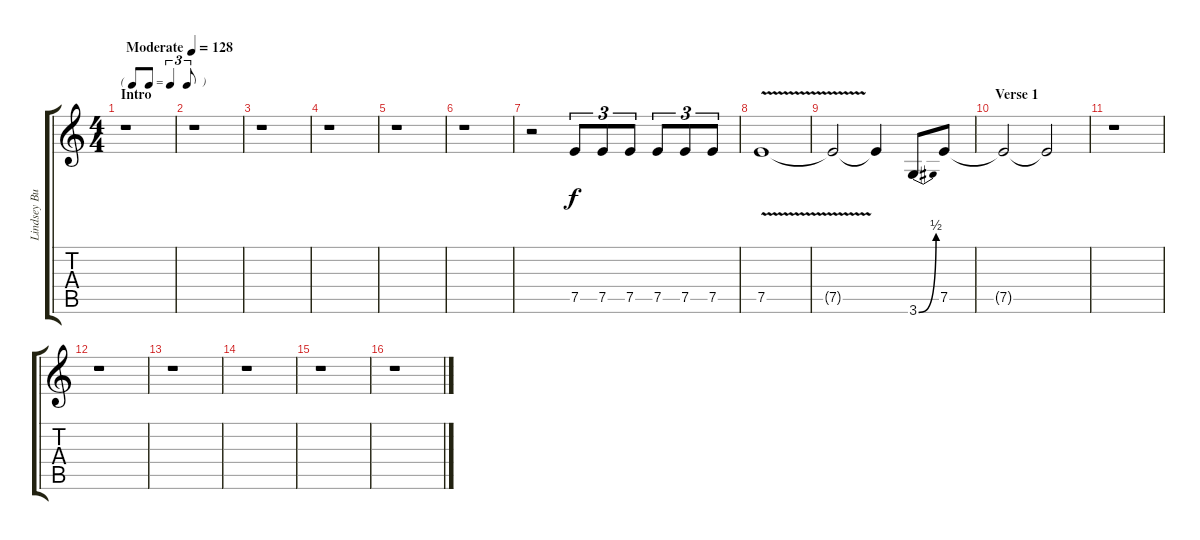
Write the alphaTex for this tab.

\track ("Lindsey Buckingham - Lead Guitar" "Lindsey Bu") {instrument distortionguitar}
\staff {score tabs}
\tuning (E4 B3 G3 D3 A2 E2) {hide}
\ts (4 4)
\tf triplet8th
\section ("" "Intro")
\tempo (128 "Moderate")
\clef g2
\ks c
r.1{dy f instrument distortionguitar} |
r.1 |
r.1 |
r.1 |
r.1 |
r.1 |
r.2 7.5.8{tu (3 2)} 7.5.8{tu (3 2)} 7.5.8{tu (3 2)} 7.5.8{tu (3 2)} 7.5.8{tu (3 2)} 7.5.8{tu (3 2)} |
7.5{v}.1 |
7.5{t}.2 7.5{t}.4 3.6{be (bend 0 0 60 2)}.8 7.5.8 |
\section ("" "Verse 1")
7.5{t}.2 7.5{t}.2 |
r.1 |
r.1 |
r.1 |
r.1 |
r.1 |
r.1
